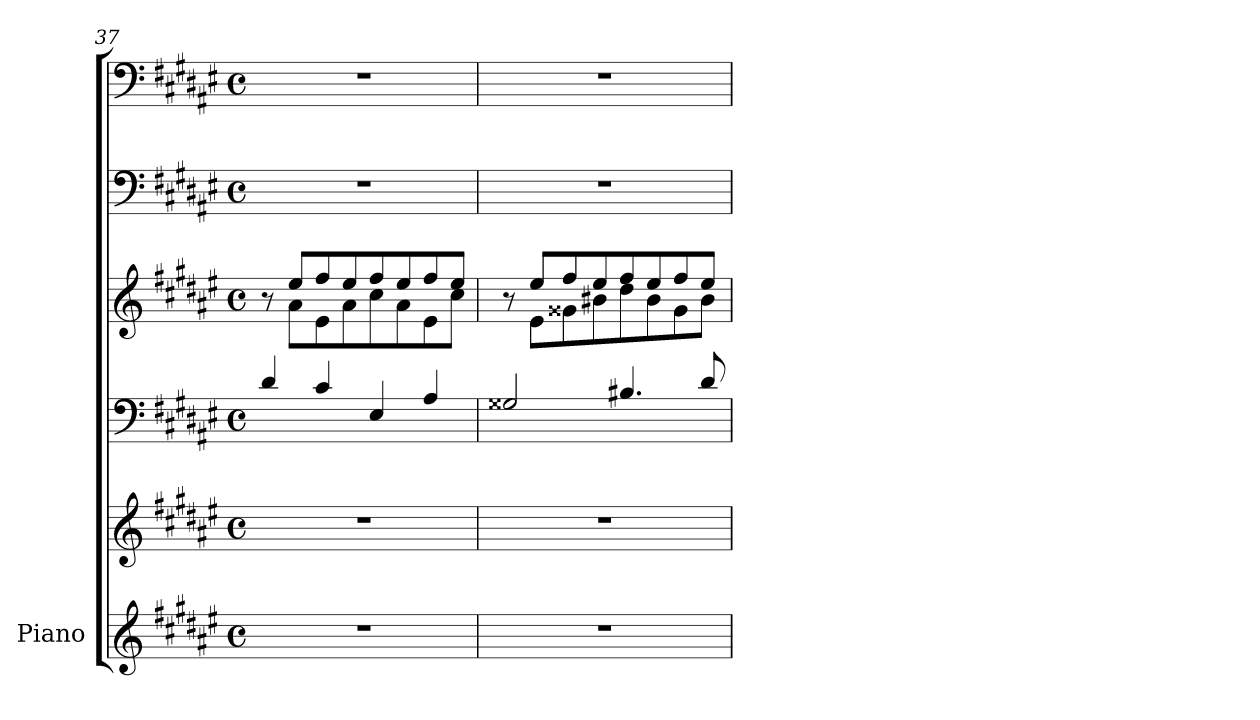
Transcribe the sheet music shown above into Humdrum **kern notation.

**kern	**kern	**kern	**kern	**kern	**kern
*part1	*part1	*part1	*part1	*part1	*part1
*staff6	*staff5	*staff4	*staff3	*staff2	*staff1
*I"Piano	*	*	*	*	*
*I'Pno.	*	*	*	*	*
*clefG2	*clefG2	*clefF4	*clefG2	*clefF4	*clefF4
*k[f#c#g#d#a#e#]	*k[f#c#g#d#a#e#]	*k[f#c#g#d#a#e#]	*k[f#c#g#d#a#e#]	*k[f#c#g#d#a#e#]	*k[f#c#g#d#a#e#]
*M4/4	*M4/4	*M4/4	*M4/4	*M4/4	*M4/4
*met(c)	*met(c)	*met(c)	*met(c)	*met(c)	*met(c)
*MM110	*MM110	*MM110	*MM110	*MM110	*MM110
=37	=37	=37	=37	=37	=37
*	*	*	*^	*	*
1r	1r	4d#/	8ryy	8r	1r	1r
.	.	.	8a#\L	8ee#/L	.	.
.	.	4c#/	8e#\	8ff#/	.	.
.	.	.	8a#\	8ee#/	.	.
.	.	4E#/	8cc#\	8ff#/	.	.
.	.	.	8a#\	8ee#/	.	.
.	.	4A#/	8e#\	8ff#/	.	.
.	.	.	8cc#\J	8ee#/J	.	.
=38	=38	=38	=38	=38	=38	=38
1r	1r	2G##X/	8ryy	8r	1r	1r
.	.	.	8e#\L	8ee#/L	.	.
.	.	.	8g##X\	8ff#/	.	.
.	.	.	8b#X\	8ee#/	.	.
.	.	4.B#X/	8dd#\	8ff#/	.	.
.	.	.	8b#\	8ee#/	.	.
.	.	.	8g##\	8ff#/	.	.
.	.	8d#/	8b#\J	8ee#/J	.	.
*	*	*	*v	*v	*	*
=	=	=	=	=	=
*-	*-	*-	*-	*-	*-
